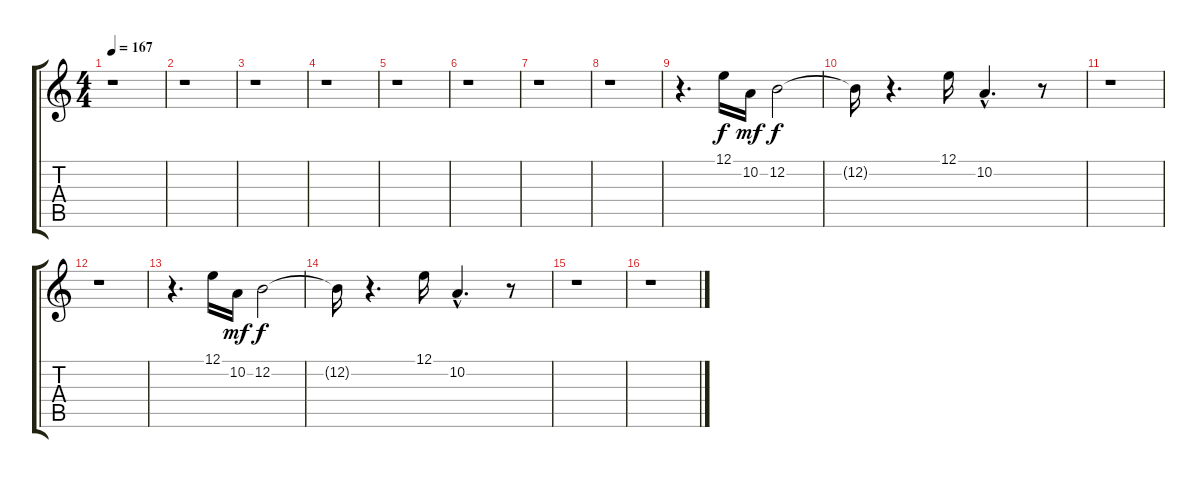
\track "" {instrument panflute}
\staff {score tabs}
\tuning (E4 B3 G3 D3 A2 E2) {hide}
\ts (4 4)
\tempo 167
\clef g2
\ks c
r.1{dy f} |
r.1 |
r.1 |
r.1 |
r.1 |
r.1 |
r.1 |
r.1 |
r.4{d} 12.1.16 10.2.16{dy mf} 12.2.2{dy f} |
12.2{t}.16 r.4{d} 12.1.16 10.2{hac}.4{d} r.8 |
r.1 |
r.1 |
r.4{d} 12.1.16 10.2.16{dy mf} 12.2.2{dy f} |
12.2{t}.16 r.4{d} 12.1.16 10.2{hac}.4{d} r.8 |
r.1 |
r.1
